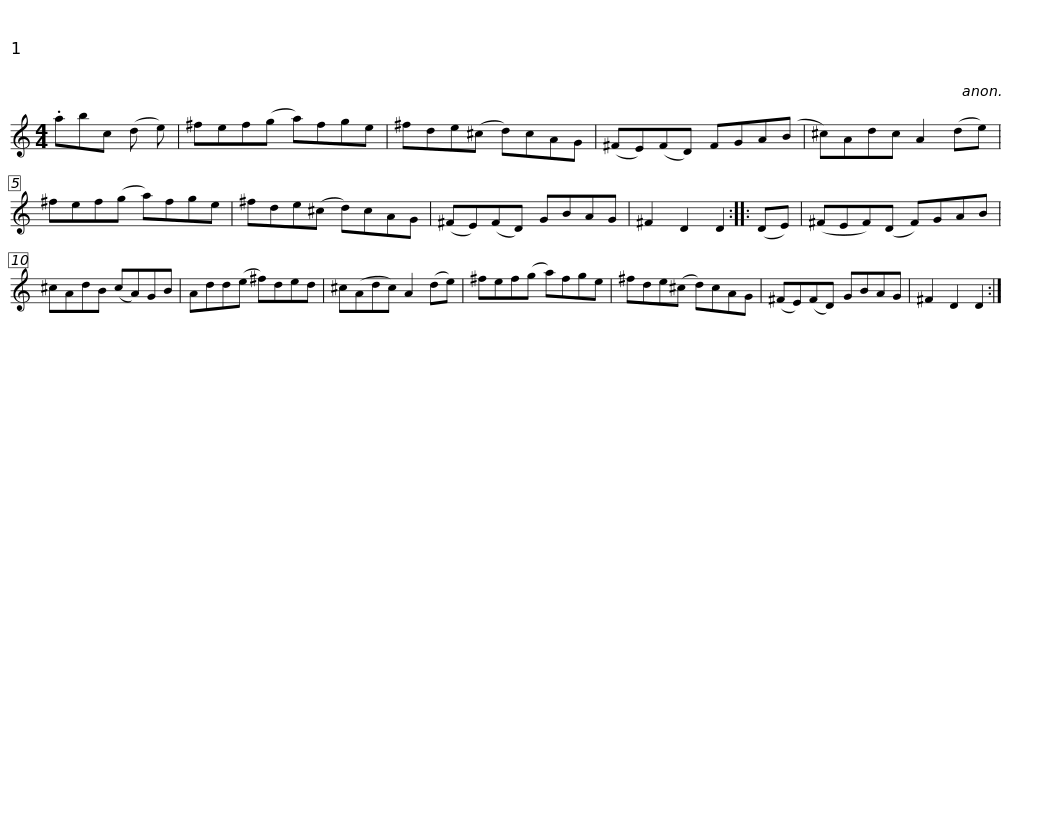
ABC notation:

X:1
L:1/8
M:4/4
I:linebreak $
K:C
V:1 treble
V:1
 .abc (d e) | ^fef(g a)fge | ^fde(^c d)cAG | (^FE)(FD) FGA(B | ^c)Adc A2 (de) | %5
 ^fef(g a)fge |$ ^fde(^c d)cAG | (^FE)(FD) GBAG | ^F2 D2 D2 :: (DE) | %10
 (^FEF)(D F)GAB | ^cAdB (cA)GB |$ Add(e ^f)ded | ^c(Adc) A2 (de) | ^fef(g a)fge | %15
 ^fde(^c d)cAG | (^FE)(FD) GBAG | ^F2 D2 D2 :| %18
